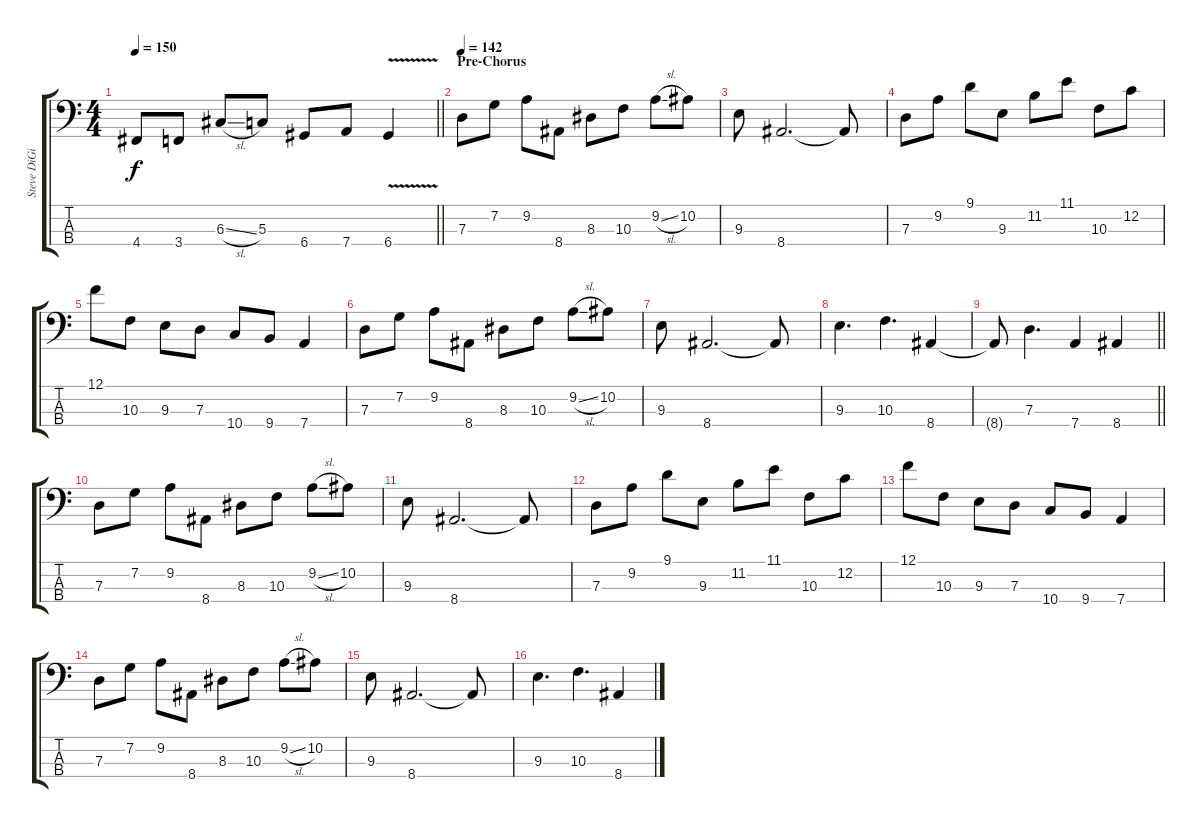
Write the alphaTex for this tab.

\track ("Steve DiGiorgio" "Steve DiGi") {instrument fretlessbass}
\staff {score tabs}
\tuning (F2 C2 G1 D1) {hide}
\ts (4 4)
\tempo 150
\clef f4
\barLineRight lightlight
\ks c
4.4{t}.8{dy f} 3.4.8 6.3{sl}.8 5.3.8 6.4.8 7.4.8 6.4{v}.4 |
\section ("" "Pre-Chorus")
\tempo 142
7.3.8 7.2.8 9.2.8 8.4.8 8.3.8 10.3.8 9.2{sl}.8 10.2.8 |
9.3.8 8.4.2{d} 8.4{t}.8 |
7.3.8 9.2.8 9.1.8 9.3.8 11.2.8 11.1.8 10.3.8 12.2.8 |
12.1.8 10.3.8 9.3.8 7.3.8 10.4.8 9.4.8 7.4.4 |
7.3.8 7.2.8 9.2.8 8.4.8 8.3.8 10.3.8 9.2{sl}.8 10.2.8 |
9.3.8 8.4.2{d} 8.4{t}.8 |
9.3.4{d} 10.3.4{d} 8.4.4 |
\barLineRight lightlight
8.4{t}.8 7.3.4{d} 7.4.4 8.4.4 |
7.3.8 7.2.8 9.2.8 8.4.8 8.3.8 10.3.8 9.2{sl}.8 10.2.8 |
9.3.8 8.4.2{d} 8.4{t}.8 |
7.3.8 9.2.8 9.1.8 9.3.8 11.2.8 11.1.8 10.3.8 12.2.8 |
12.1.8 10.3.8 9.3.8 7.3.8 10.4.8 9.4.8 7.4.4 |
7.3.8 7.2.8 9.2.8 8.4.8 8.3.8 10.3.8 9.2{sl}.8 10.2.8 |
9.3.8 8.4.2{d} 8.4{t}.8 |
9.3.4{d} 10.3.4{d} 8.4.4
